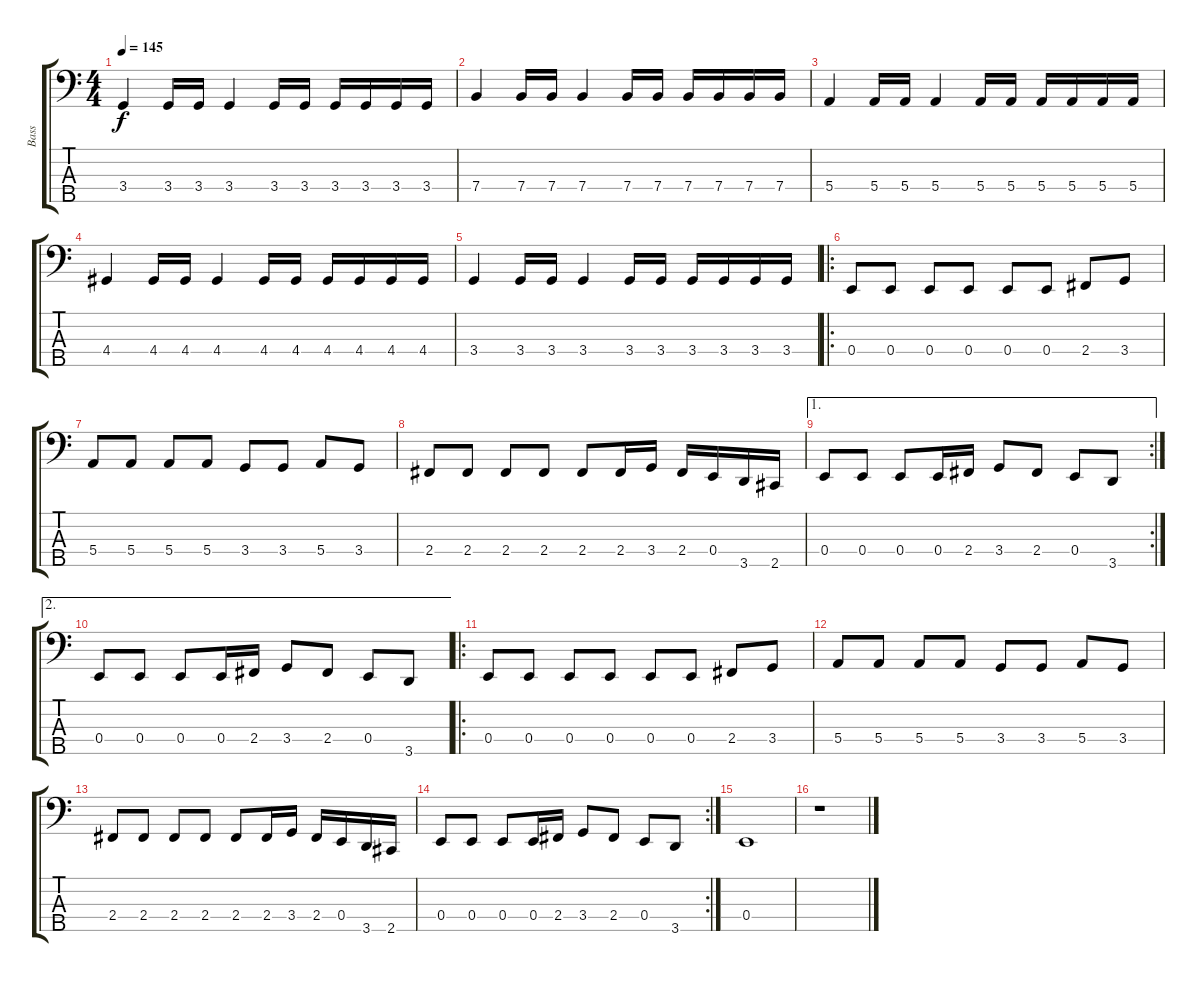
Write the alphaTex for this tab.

\track ("Bass" "Bass") {instrument electricbassfinger}
\staff {score tabs}
\tuning (G2 D2 A1 E1 B0) {hide}
\ts (4 4)
\tempo 145
\clef f4
\ks c
3.4.4{dy f} 3.4.16 3.4.16 3.4.4 3.4.16 3.4.16 3.4.16 3.4.16 3.4.16 3.4.16 |
7.4.4 7.4.16 7.4.16 7.4.4 7.4.16 7.4.16 7.4.16 7.4.16 7.4.16 7.4.16 |
5.4.4 5.4.16 5.4.16 5.4.4 5.4.16 5.4.16 5.4.16 5.4.16 5.4.16 5.4.16 |
4.4.4 4.4.16 4.4.16 4.4.4 4.4.16 4.4.16 4.4.16 4.4.16 4.4.16 4.4.16 |
3.4.4 3.4.16 3.4.16 3.4.4 3.4.16 3.4.16 3.4.16 3.4.16 3.4.16 3.4.16 |
\ro
0.4.8 0.4.8 0.4.8 0.4.8 0.4.8 0.4.8 2.4.8 3.4.8 |
5.4.8 5.4.8 5.4.8 5.4.8 3.4.8 3.4.8 5.4.8 3.4.8 |
2.4.8 2.4.8 2.4.8 2.4.8 2.4.8 2.4.16 3.4.16 2.4.16 0.4.16 3.5.16 2.5.16 |
\ae 1
\rc 2
0.4.8 0.4.8 0.4.8 0.4.16 2.4.16 3.4.8 2.4.8 0.4.8 3.5.8 |
\ae 2
0.4.8 0.4.8 0.4.8 0.4.16 2.4.16 3.4.8 2.4.8 0.4.8 3.5.8 |
\ro
0.4.8 0.4.8 0.4.8 0.4.8 0.4.8 0.4.8 2.4.8 3.4.8 |
5.4.8 5.4.8 5.4.8 5.4.8 3.4.8 3.4.8 5.4.8 3.4.8 |
2.4.8 2.4.8 2.4.8 2.4.8 2.4.8 2.4.16 3.4.16 2.4.16 0.4.16 3.5.16 2.5.16 |
\rc 2
0.4.8 0.4.8 0.4.8 0.4.16 2.4.16 3.4.8 2.4.8 0.4.8 3.5.8 |
0.4.1 |
r.1
